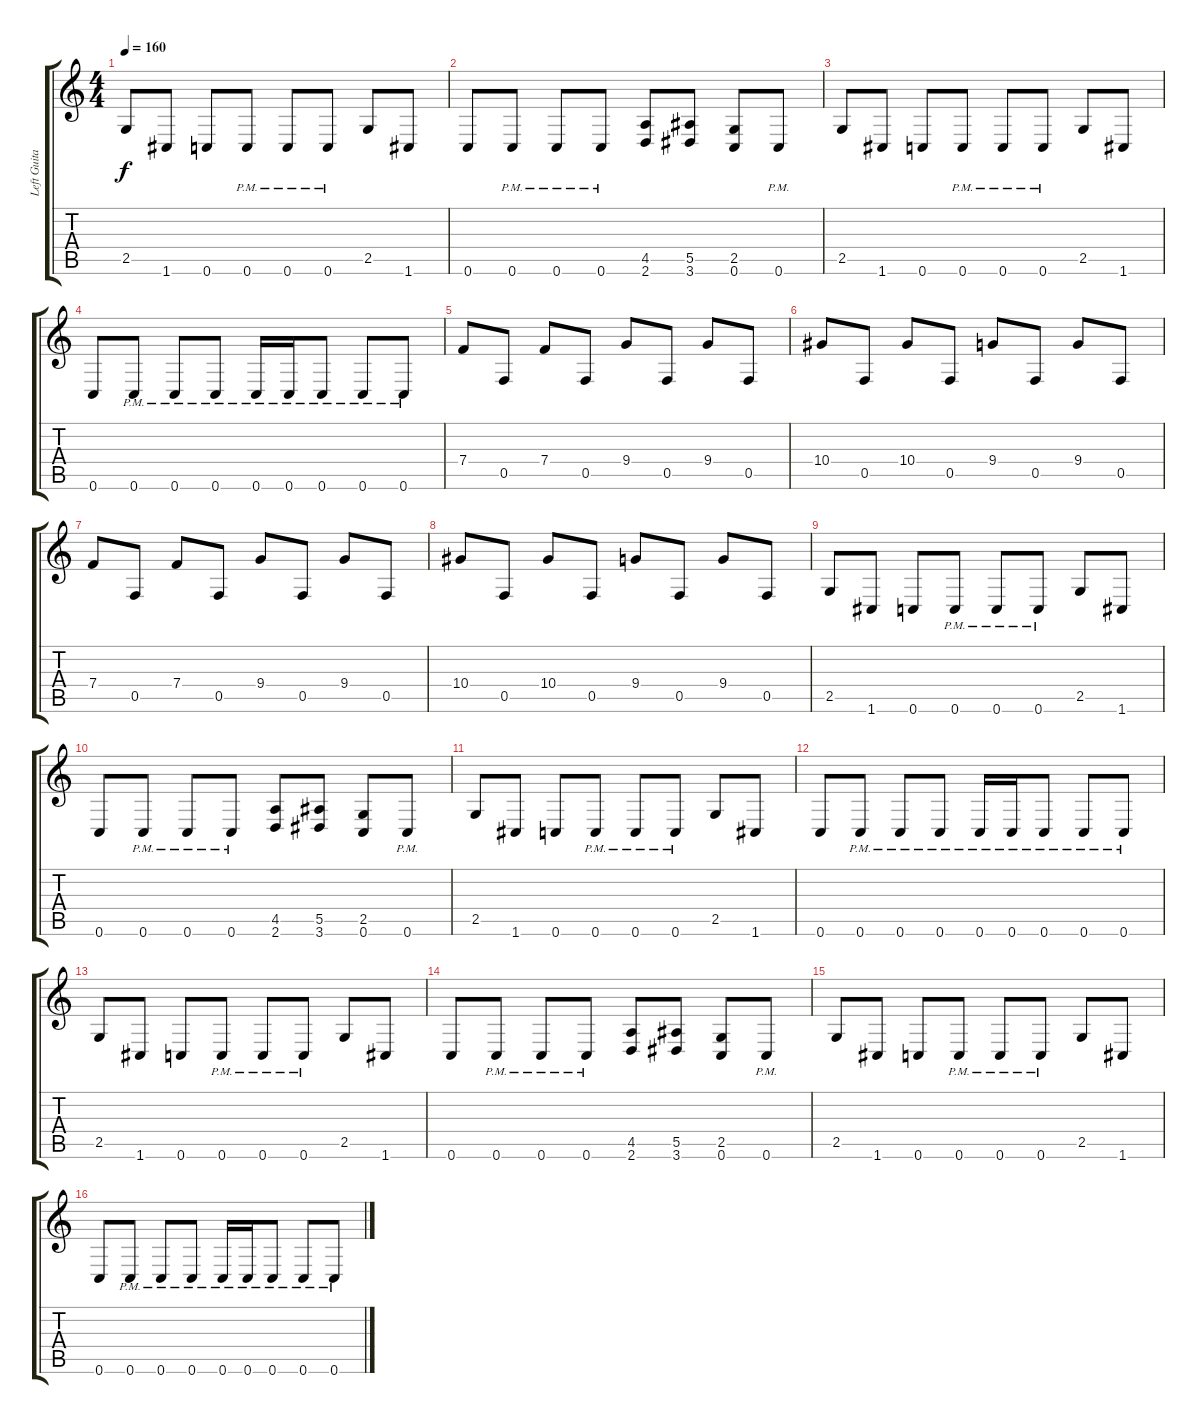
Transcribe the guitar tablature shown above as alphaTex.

\track ("Left Guitar" "Left Guita") {instrument distortionguitar}
\staff {score tabs}
\tuning (C4 G3 Eb3 Bb2 F2 C2) {hide}
\ts (4 4)
\tempo 160
\clef g2
\ks c
2.5.8{dy f} 1.6.8 0.6.8 0.6{pm}.8 0.6{pm}.8 0.6{pm}.8 2.5.8 1.6.8 |
0.6.8 0.6{pm}.8 0.6{pm}.8 0.6{pm}.8 (4.5 2.6).8 (5.5 3.6).8 (2.5 0.6).8 0.6{pm}.8 |
2.5.8 1.6.8 0.6.8 0.6{pm}.8 0.6{pm}.8 0.6{pm}.8 2.5.8 1.6.8 |
0.6.8 0.6{pm}.8 0.6{pm}.8 0.6{pm}.8 0.6{pm}.16 0.6{pm}.16 0.6{pm}.8 0.6{pm}.8 0.6{pm}.8 |
7.4.8 0.5.8 7.4.8 0.5.8 9.4.8 0.5.8 9.4.8 0.5.8 |
10.4.8 0.5.8 10.4.8 0.5.8 9.4.8 0.5.8 9.4.8 0.5.8 |
7.4.8 0.5.8 7.4.8 0.5.8 9.4.8 0.5.8 9.4.8 0.5.8 |
10.4.8 0.5.8 10.4.8 0.5.8 9.4.8 0.5.8 9.4.8 0.5.8 |
2.5.8 1.6.8 0.6.8 0.6{pm}.8 0.6{pm}.8 0.6{pm}.8 2.5.8 1.6.8 |
0.6.8 0.6{pm}.8 0.6{pm}.8 0.6{pm}.8 (4.5 2.6).8 (5.5 3.6).8 (2.5 0.6).8 0.6{pm}.8 |
2.5.8 1.6.8 0.6.8 0.6{pm}.8 0.6{pm}.8 0.6{pm}.8 2.5.8 1.6.8 |
0.6.8 0.6{pm}.8 0.6{pm}.8 0.6{pm}.8 0.6{pm}.16 0.6{pm}.16 0.6{pm}.8 0.6{pm}.8 0.6{pm}.8 |
2.5.8 1.6.8 0.6.8 0.6{pm}.8 0.6{pm}.8 0.6{pm}.8 2.5.8 1.6.8 |
0.6.8 0.6{pm}.8 0.6{pm}.8 0.6{pm}.8 (4.5 2.6).8 (5.5 3.6).8 (2.5 0.6).8 0.6{pm}.8 |
2.5.8 1.6.8 0.6.8 0.6{pm}.8 0.6{pm}.8 0.6{pm}.8 2.5.8 1.6.8 |
0.6.8 0.6{pm}.8 0.6{pm}.8 0.6{pm}.8 0.6{pm}.16 0.6{pm}.16 0.6{pm}.8 0.6{pm}.8 0.6{pm}.8
